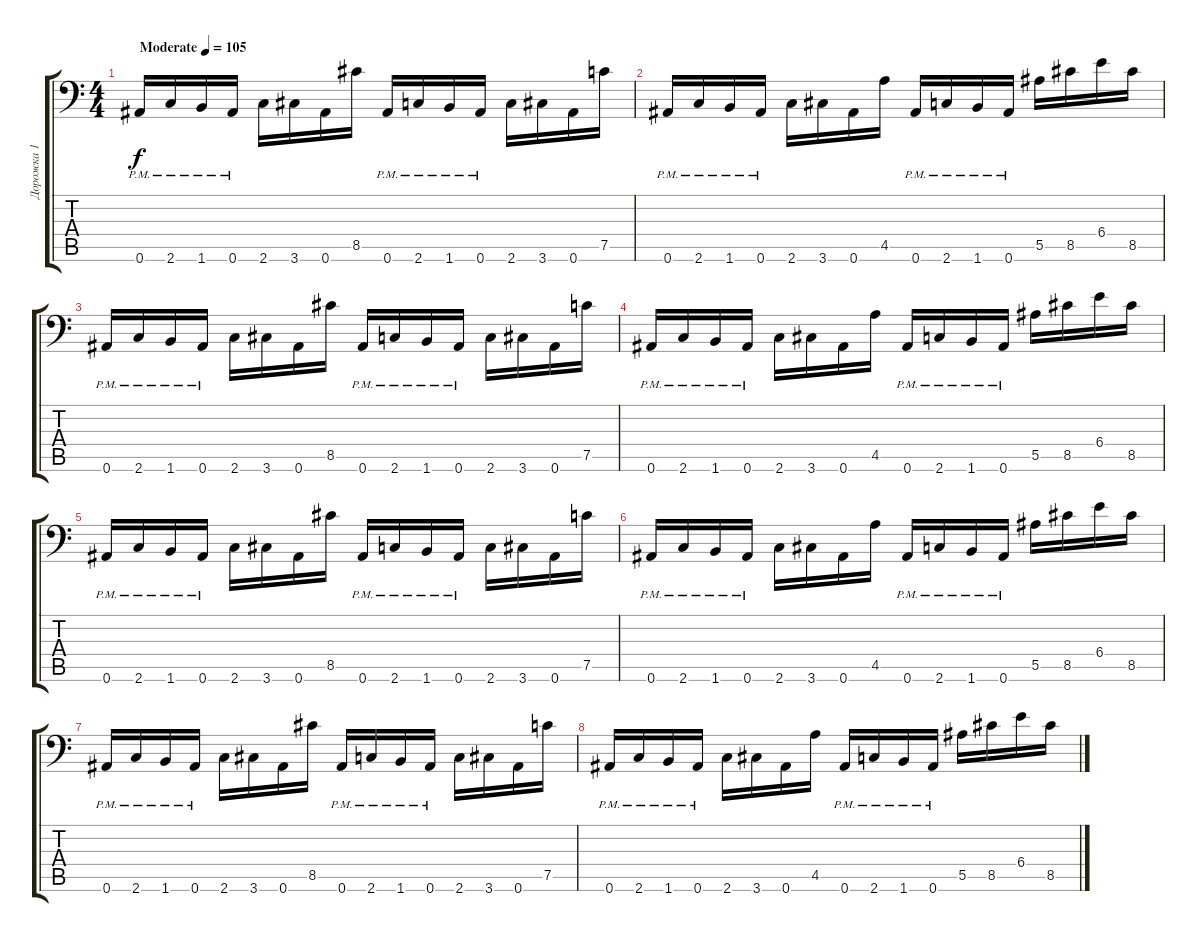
\track ("Дорожка 1" "Дорожка 1") {instrument distortionguitar}
\staff {score tabs}
\tuning (C4 G3 Eb3 Bb2 F2 Bb1) {hide}
\ts (4 4)
\tempo (105 "Moderate")
\clef f4
\ks c
0.6{pm}.16{dy f instrument distortionguitar} 2.6{pm}.16 1.6{pm}.16 0.6{pm}.16 2.6.16 3.6.16 0.6.16 8.5.16 0.6{pm}.16 2.6{pm}.16 1.6{pm}.16 0.6{pm}.16 2.6.16 3.6.16 0.6.16 7.5.16 |
0.6{pm}.16 2.6{pm}.16 1.6{pm}.16 0.6{pm}.16 2.6.16 3.6.16 0.6.16 4.5.16 0.6{pm}.16 2.6{pm}.16 1.6{pm}.16 0.6{pm}.16 5.5.16 8.5.16 6.4.16 8.5.16 |
0.6{pm}.16 2.6{pm}.16 1.6{pm}.16 0.6{pm}.16 2.6.16 3.6.16 0.6.16 8.5.16 0.6{pm}.16 2.6{pm}.16 1.6{pm}.16 0.6{pm}.16 2.6.16 3.6.16 0.6.16 7.5.16 |
0.6{pm}.16 2.6{pm}.16 1.6{pm}.16 0.6{pm}.16 2.6.16 3.6.16 0.6.16 4.5.16 0.6{pm}.16 2.6{pm}.16 1.6{pm}.16 0.6{pm}.16 5.5.16 8.5.16 6.4.16 8.5.16 |
0.6{pm}.16 2.6{pm}.16 1.6{pm}.16 0.6{pm}.16 2.6.16 3.6.16 0.6.16 8.5.16 0.6{pm}.16 2.6{pm}.16 1.6{pm}.16 0.6{pm}.16 2.6.16 3.6.16 0.6.16 7.5.16 |
0.6{pm}.16 2.6{pm}.16 1.6{pm}.16 0.6{pm}.16 2.6.16 3.6.16 0.6.16 4.5.16 0.6{pm}.16 2.6{pm}.16 1.6{pm}.16 0.6{pm}.16 5.5.16 8.5.16 6.4.16 8.5.16 |
0.6{pm}.16 2.6{pm}.16 1.6{pm}.16 0.6{pm}.16 2.6.16 3.6.16 0.6.16 8.5.16 0.6{pm}.16 2.6{pm}.16 1.6{pm}.16 0.6{pm}.16 2.6.16 3.6.16 0.6.16 7.5.16 |
0.6{pm}.16 2.6{pm}.16 1.6{pm}.16 0.6{pm}.16 2.6.16 3.6.16 0.6.16 4.5.16 0.6{pm}.16 2.6{pm}.16 1.6{pm}.16 0.6{pm}.16 5.5.16 8.5.16 6.4.16 8.5.16
